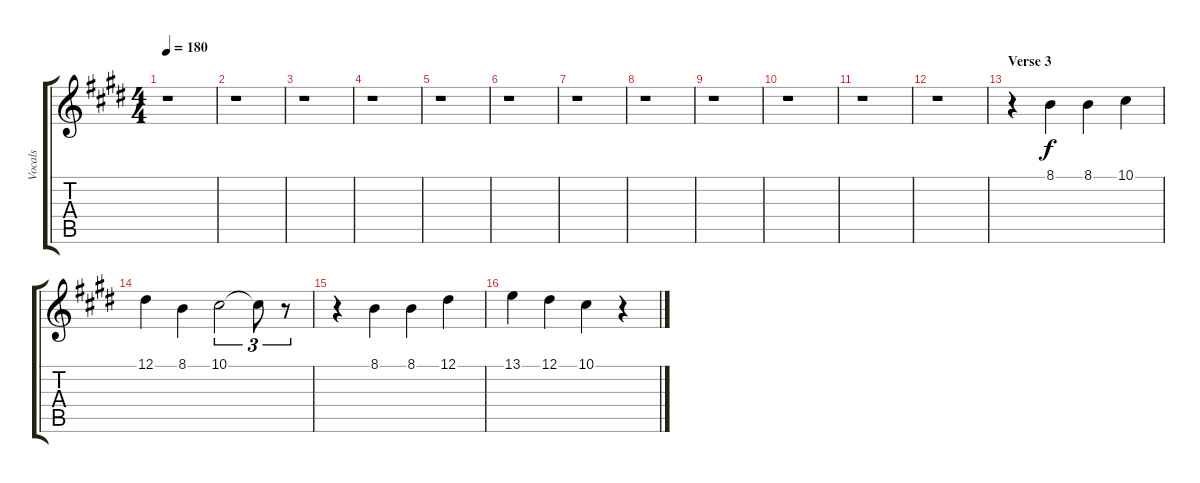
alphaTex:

\track ("Vocals" "Vocals") {instrument lead6voice}
\staff {score tabs}
\tuning (Eb4 Bb3 Gb3 Db3 Ab2 Eb2) {hide}
\ts (4 4)
\tempo 180
\clef g2
\ks c#minor
r.1{dy f} |
r.1 |
r.1 |
r.1 |
r.1 |
r.1 |
r.1 |
r.1 |
r.1 |
r.1 |
r.1 |
r.1 |
\section ("" "Verse 3")
r.4 8.1.4 8.1.4 10.1.4 |
12.1.4 8.1.4 10.1.2{tu (3 2)} 10.1{t}.8{tu (3 2)} r.8{tu (3 2)} |
r.4 8.1.4 8.1.4 12.1.4 |
13.1.4 12.1.4 10.1.4 r.4
